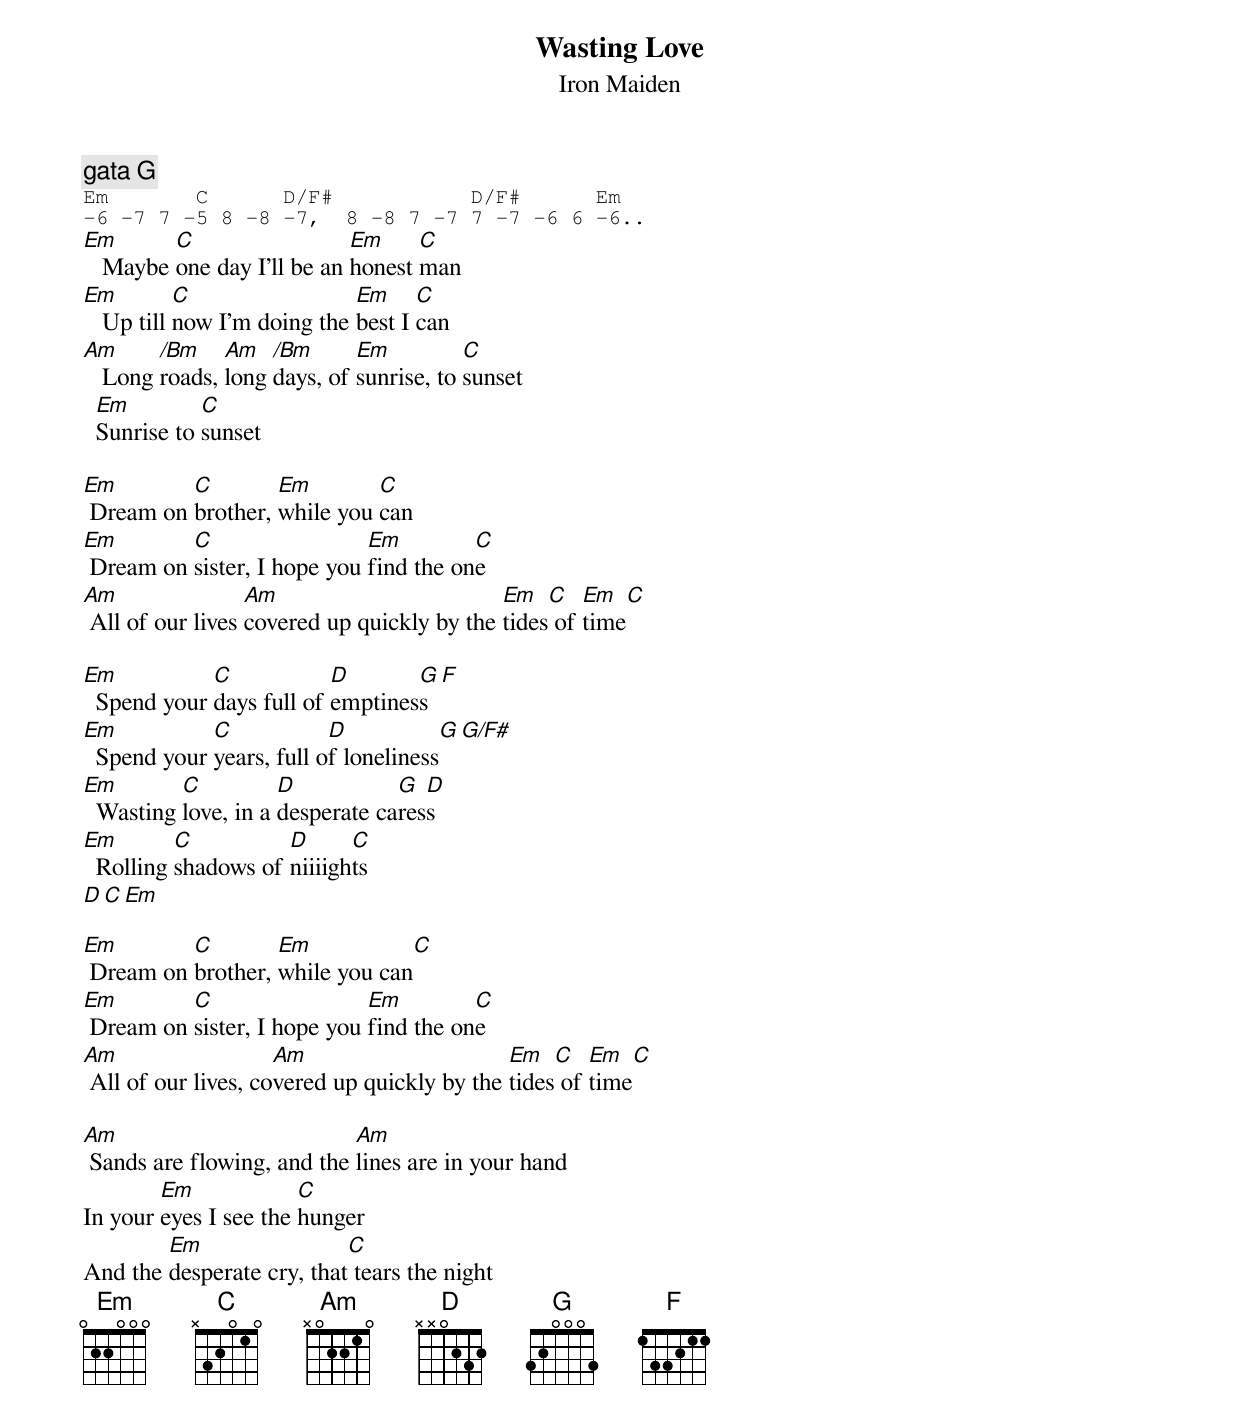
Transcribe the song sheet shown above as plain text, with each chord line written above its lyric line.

Wasting Love
Iron Maiden

gata G
Em       C      D/F#           D/F#      Em
-6 -7 7 -5 8 -8 -7,  8 -8 7 -7 7 -7 -6 6 -6..
Em       C                  Em     C
   Maybe one day I'll be an honest man
Em         C                 Em     C
   Up till now I'm doing the best I can
Am      /Bm    Am   /Bm      Em          C
   Long roads, long days, of sunrise, to sunset
  Em         C
  Sunrise to sunset

Em        C        Em        C
 Dream on brother, while you can
Em        C                  Em         C
 Dream on sister, I hope you find the one
Am                Am                        Em   C   Em   C
 All of our lives covered up quickly by the tides of time

Em           C            D       G  F
  Spend your days full of emptiness
Em           C            D           G     G/F#
  Spend your years, full of loneliness
Em        C          D           G  D
  Wasting love, in a desperate caress
Em        C          D      C
  Rolling shadows of niiiights
D  C  Em

Em        C        Em            C
 Dream on brother, while you can
Em        C                  Em         C
 Dream on sister, I hope you find the one
Am                   Am                      Em   C   Em   C
 All of our lives, covered up quickly by the tides of time

Am                          Am
 Sands are flowing, and the lines are in your hand
        Em             C
In your eyes I see the hunger
        Em                 C
And the desperate cry, that tears the night
